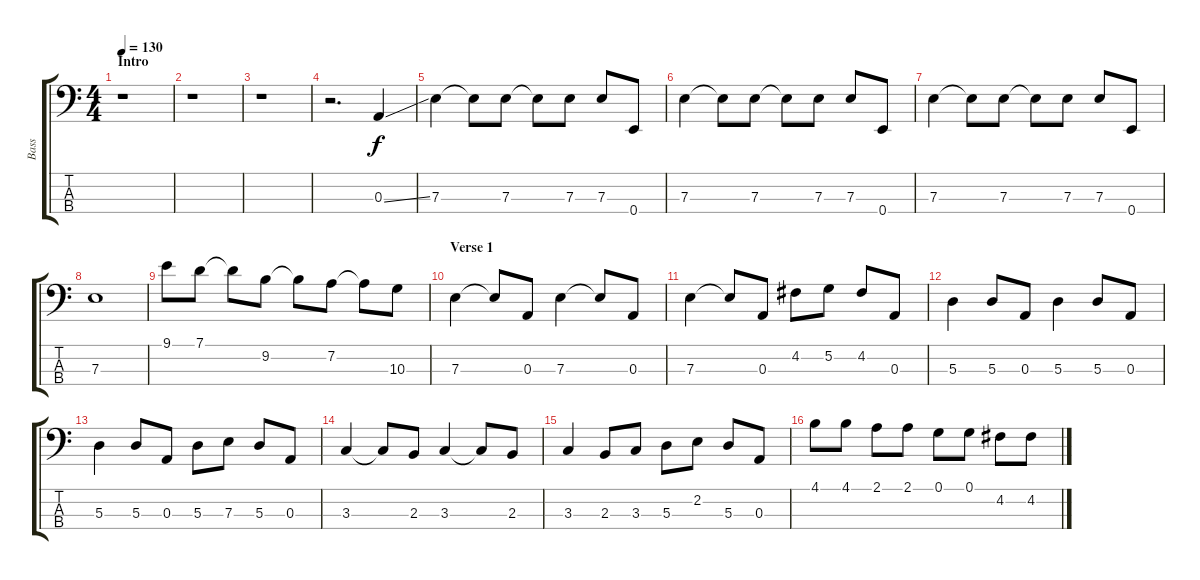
\track ("Bass" "Bass") {instrument electricbassfinger}
\staff {score tabs}
\tuning (G2 D2 A1 E1) {hide}
\ts (4 4)
\section ("" "Intro")
\tempo 130
\clef f4
\ks c
r.1{dy f instrument electricbassfinger} |
r.1 |
r.1 |
r.2{d} 0.3{ss}.4 |
7.3.4 7.3{t}.8 7.3.8 7.3{t}.8 7.3.8 7.3.8 0.4.8 |
7.3.4 7.3{t}.8 7.3.8 7.3{t}.8 7.3.8 7.3.8 0.4.8 |
7.3.4 7.3{t}.8 7.3.8 7.3{t}.8 7.3.8 7.3.8 0.4.8 |
7.3.1 |
9.1.8 7.1.8 7.1{t}.8 9.2.8 9.2{t}.8 7.2.8 7.2{t}.8 10.3.8 |
\section ("" "Verse 1")
7.3.4 7.3{t}.8 0.3.8 7.3.4 7.3{t}.8 0.3.8 |
7.3.4 7.3{t}.8 0.3.8 4.2.8 5.2.8 4.2.8 0.3.8 |
5.3.4 5.3.8 0.3.8 5.3.4 5.3.8 0.3.8 |
5.3.4 5.3.8 0.3.8 5.3.8 7.3.8 5.3.8 0.3.8 |
3.3.4 3.3{t}.8 2.3.8 3.3.4 3.3{t}.8 2.3.8 |
3.3.4 2.3.8 3.3.8 5.3.8 2.2.8 5.3.8 0.3.8 |
4.1.8 4.1.8 2.1.8 2.1.8 0.1.8 0.1.8 4.2.8 4.2.8
